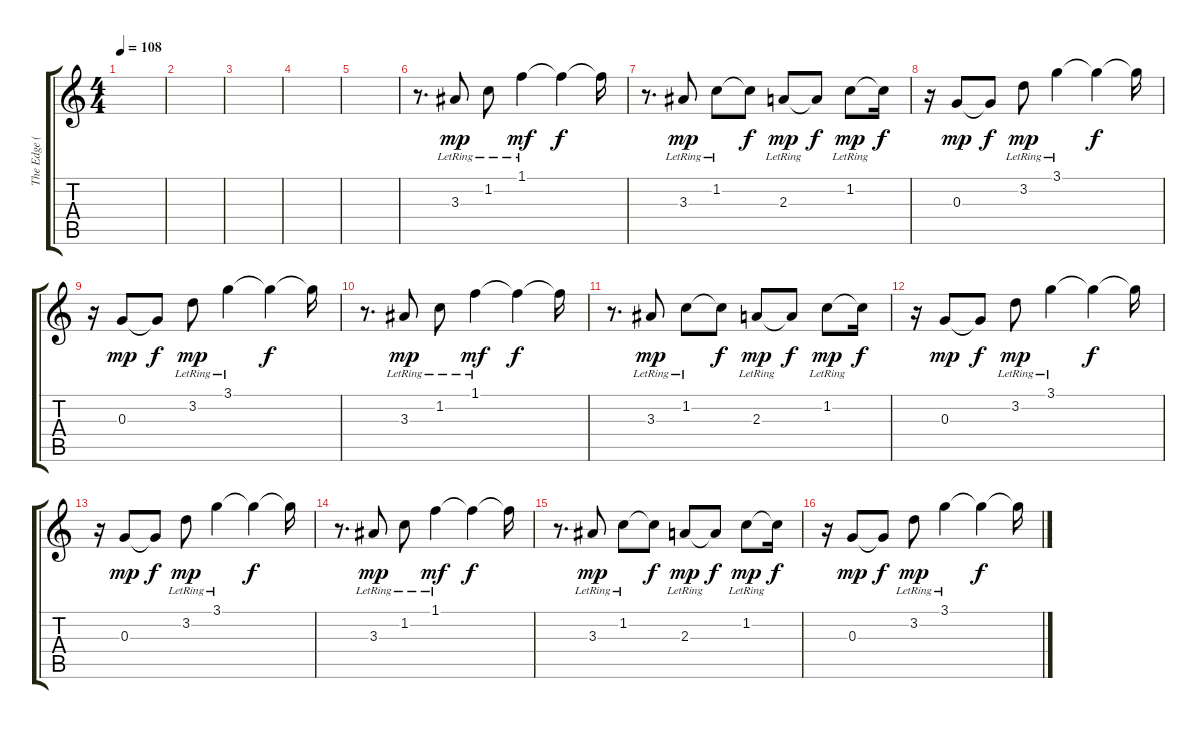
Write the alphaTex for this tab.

\track ("The Edge (echo)" "The Edge (") {instrument electricguitarclean}
\staff {score tabs}
\tuning (E4 B3 G3 D3 A2 E2) {hide}
\ts (4 4)
\tempo 108
\clef g2
\ks c
|
|
|
|
|
r.8{d} 3.3{lr}.8{dy mp} 1.2{lr}.8 1.1{lr}.4{dy mf} 1.1{t}.4{dy f} 1.1{t}.16 |
r.8{d} 3.3{lr}.8{dy mp} 1.2{lr}.8 1.2{t}.8{dy f} 2.3{lr}.8{dy mp} 2.3{t}.8{dy f} 1.2{lr}.8{dy mp} 1.2{t}.16{dy f} |
r.16 0.3.8{dy mp} 0.3{t}.8{dy f} 3.2{lr}.8{dy mp} 3.1{lr}.4 3.1{t}.4{dy f} 3.1{t}.16 |
r.16 0.3.8{dy mp} 0.3{t}.8{dy f} 3.2{lr}.8{dy mp} 3.1{lr}.4 3.1{t}.4{dy f} 3.1{t}.16 |
r.8{d} 3.3{lr}.8{dy mp} 1.2{lr}.8 1.1{lr}.4{dy mf} 1.1{t}.4{dy f} 1.1{t}.16 |
r.8{d} 3.3{lr}.8{dy mp} 1.2{lr}.8 1.2{t}.8{dy f} 2.3{lr}.8{dy mp} 2.3{t}.8{dy f} 1.2{lr}.8{dy mp} 1.2{t}.16{dy f} |
r.16 0.3.8{dy mp} 0.3{t}.8{dy f} 3.2{lr}.8{dy mp} 3.1{lr}.4 3.1{t}.4{dy f} 3.1{t}.16 |
r.16 0.3.8{dy mp} 0.3{t}.8{dy f} 3.2{lr}.8{dy mp} 3.1{lr}.4 3.1{t}.4{dy f} 3.1{t}.16 |
r.8{d} 3.3{lr}.8{dy mp} 1.2{lr}.8 1.1{lr}.4{dy mf} 1.1{t}.4{dy f} 1.1{t}.16 |
r.8{d} 3.3{lr}.8{dy mp} 1.2{lr}.8 1.2{t}.8{dy f} 2.3{lr}.8{dy mp} 2.3{t}.8{dy f} 1.2{lr}.8{dy mp} 1.2{t}.16{dy f} |
r.16 0.3.8{dy mp} 0.3{t}.8{dy f} 3.2{lr}.8{dy mp} 3.1{lr}.4 3.1{t}.4{dy f} 3.1{t}.16
